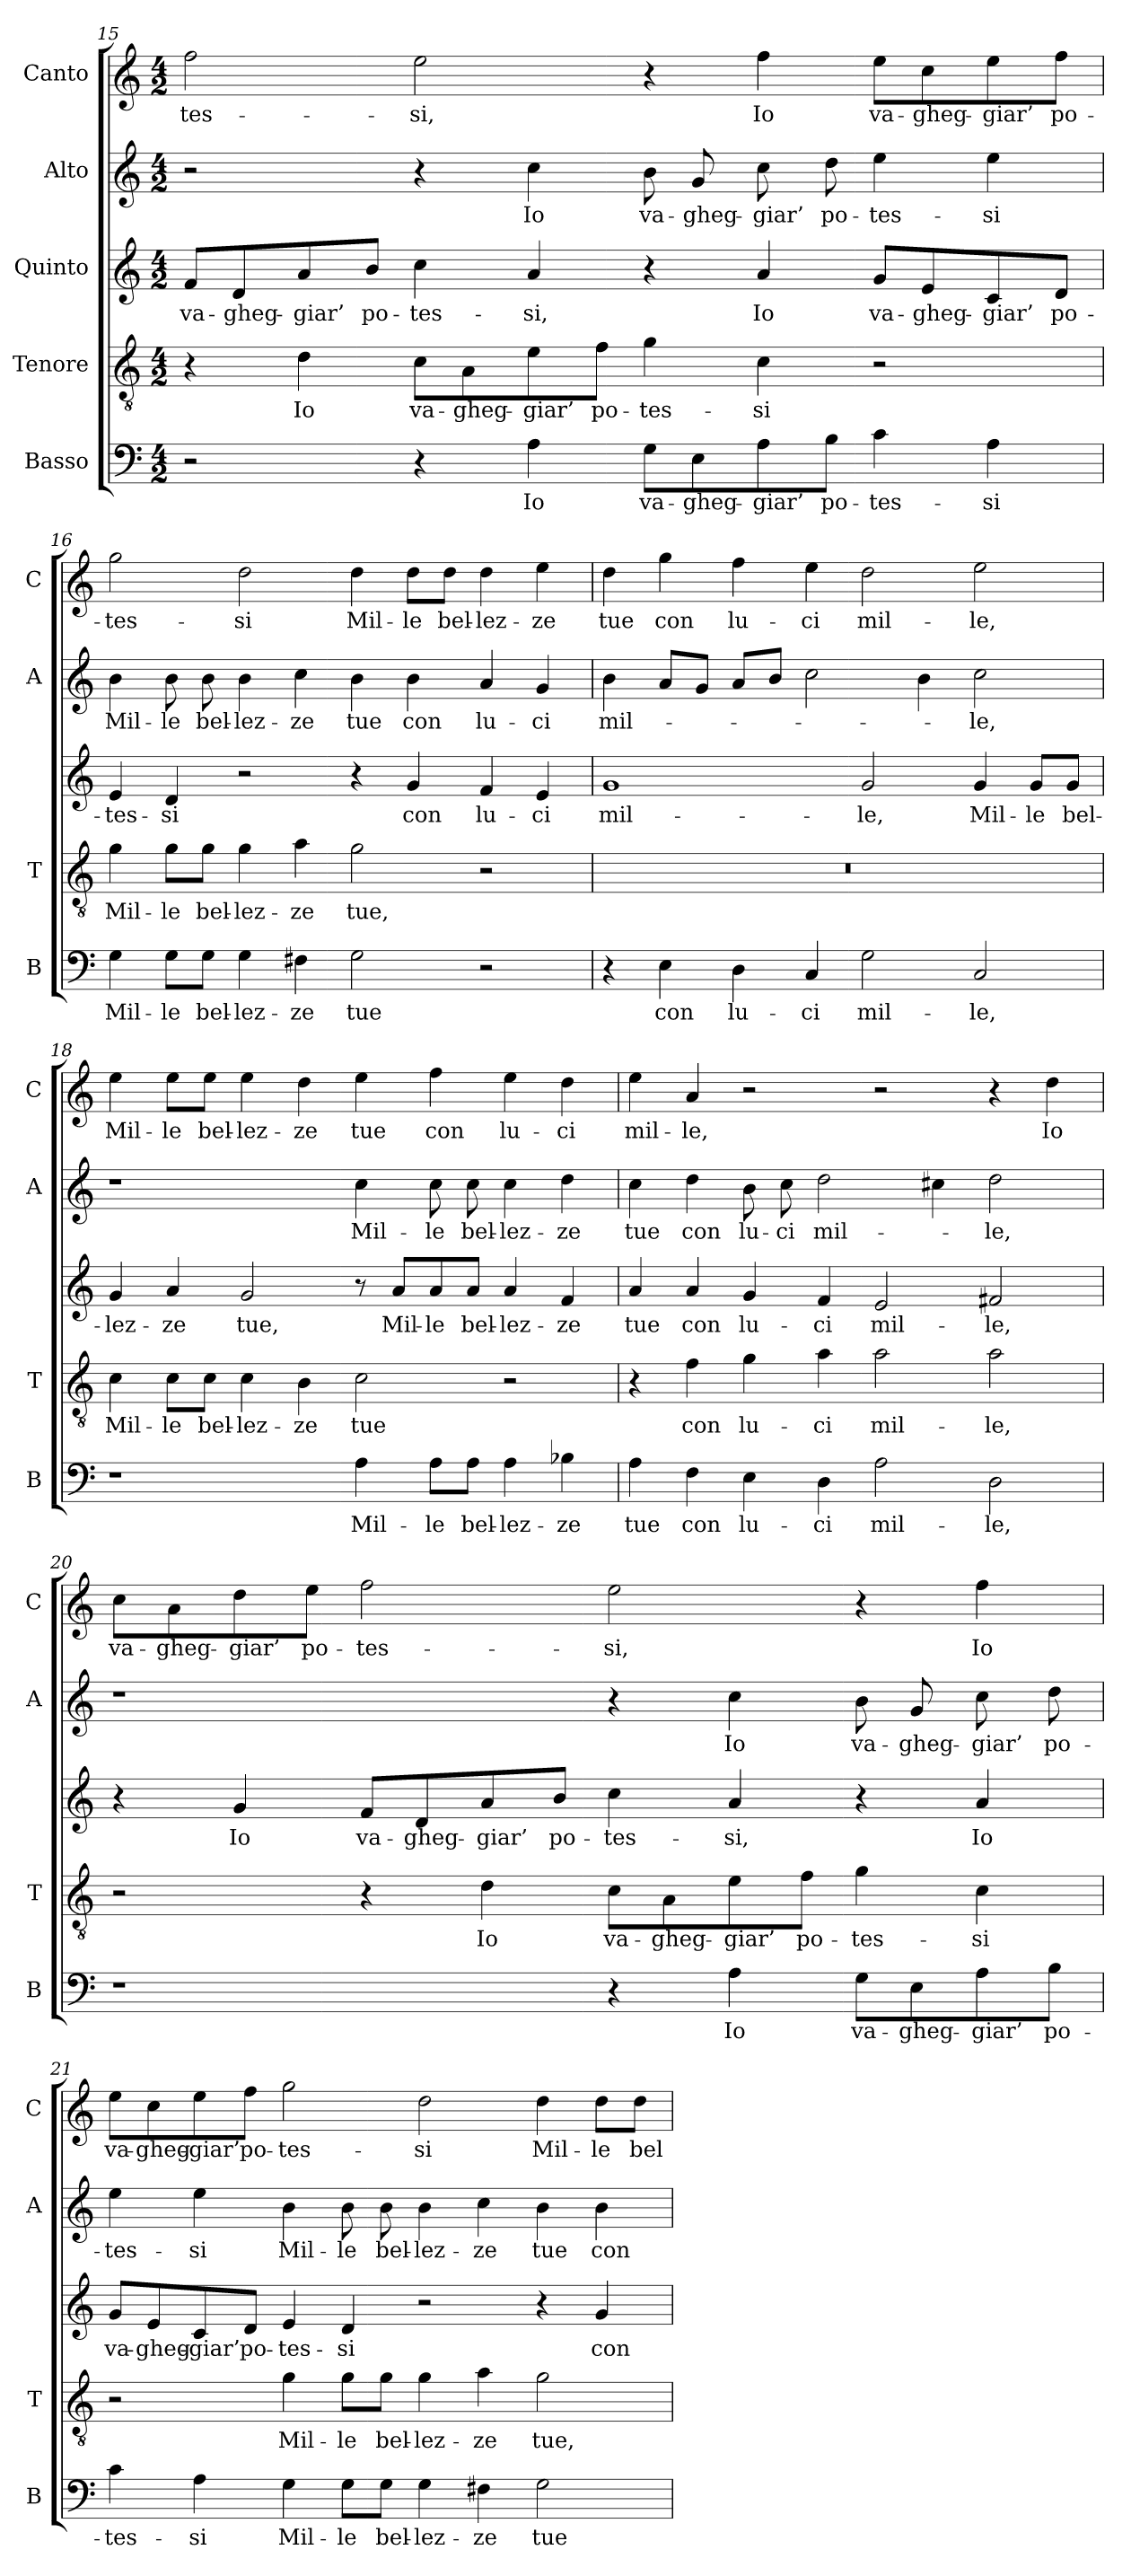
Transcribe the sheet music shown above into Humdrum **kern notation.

**kern	**text	**kern	**text	**kern	**text	**kern	**text	**kern	**text
*part5	*part5	*part4	*part4	*part3	*part3	*part2	*part2	*part1	*part1
*staff5	*staff5	*staff4	*staff4	*staff3	*staff3	*staff2	*staff2	*staff1	*staff1
*I"Basso	*	*I"Tenore	*	*I"Quinto	*	*I"Alto	*	*I"Canto	*
*I'B	*	*I'T	*	*	*	*I'A	*	*I'C	*
*clefF4	*	*clefGv2	*	*clefG2	*	*clefG2	*	*clefG2	*
*k[]	*	*k[]	*	*k[]	*	*k[]	*	*k[]	*
*M4/2	*	*M4/2	*	*M4/2	*	*M4/2	*	*M4/2	*
=15	=15	=15	=15	=15	=15	=15	=15	=15	=15
2r	.	4r	.	8f/L	va-	2r	.	2ff	-tes-
.	.	.	.	8d/	-gheg-	.	.	.	.
.	.	4d	Io	8a/	-giar’	.	.	.	.
.	.	.	.	8b/J	po-	.	.	.	.
4r	.	8c\L	va-	4cc	-tes-	4r	.	2ee	-si,
.	.	8A\	-gheg-	.	.	.	.	.	.
4A	Io	8e\	-giar’	4a	-si,	4cc	Io	.	.
.	.	8f\J	po-	.	.	.	.	.	.
8G\L	va-	4g	-tes-	4r	.	8b	va-	4r	.
8E\	-gheg-	.	.	.	.	8g	-gheg-	.	.
8A\	-giar’	4c	-si	4a	Io	8cc	-giar’	4ff	Io
8B\J	po-	.	.	.	.	8dd	po-	.	.
4c	-tes-	2r	.	8g/L	va-	4ee	-tes-	8ee\L	va-
.	.	.	.	8e/	-gheg-	.	.	8cc\	-gheg-
4A	-si	.	.	8c/	-giar’	4ee	-si	8ee\	-giar’
.	.	.	.	8d/J	po-	.	.	8ff\J	po-
=16	=16	=16	=16	=16	=16	=16	=16	=16	=16
4G	Mil-	4g	Mil-	4e	-tes-	4b	Mil-	2gg	-tes-
8G\L	-le	8g\L	-le	4d	-si	8b	-le	.	.
8G\J	bel-	8g\J	bel-	.	.	8b	bel-	.	.
4G	-lez-	4g	-lez-	2r	.	4b	-lez-	2dd	-si
4F#X	-ze	4a	-ze	.	.	4cc	-ze	.	.
2G	tue	2g	tue,	4r	.	4b	tue	4dd	Mil-
.	.	.	.	4g	con	4b	con	8dd\L	-le
.	.	.	.	.	.	.	.	8dd\J	bel-
2r	.	2r	.	4f	lu-	4a	lu-	4dd	-lez-
.	.	.	.	4e	-ci	4g	-ci	4ee	-ze
=17	=17	=17	=17	=17	=17	=17	=17	=17	=17
4r	.	0r	.	1g	mil-	4b	mil-	4dd	tue
4E	con	.	.	.	.	8aL	.	4gg	con
.	.	.	.	.	.	8gJ	.	.	.
4D	lu-	.	.	.	.	8aL	.	4ff	lu-
.	.	.	.	.	.	8bJ	.	.	.
4C	-ci	.	.	.	.	2cc	.	4ee	-ci
2G	mil-	.	.	2g	-le,	.	.	2dd	mil-
.	.	.	.	.	.	4b	.	.	.
2C	-le,	.	.	4g	Mil-	2cc	-le,	2ee	-le,
.	.	.	.	8g/L	-le	.	.	.	.
.	.	.	.	8g/J	bel-	.	.	.	.
=18	=18	=18	=18	=18	=18	=18	=18	=18	=18
1r	.	4c	Mil-	4g	-lez-	1r	.	4ee	Mil-
.	.	8c\L	-le	4a	-ze	.	.	8ee\L	-le
.	.	8c\J	bel-	.	.	.	.	8ee\J	bel-
.	.	4c	-lez-	2g	tue,	.	.	4ee	-lez-
.	.	4B	-ze	.	.	.	.	4dd	-ze
4A	Mil-	2c	tue	8r	.	4cc	Mil-	4ee	tue
.	.	.	.	8a/L	Mil-	.	.	.	.
8A\L	-le	.	.	8a/	-le	8cc	-le	4ff	con
8A\J	bel-	.	.	8a/J	bel-	8cc	bel-	.	.
4A	-lez-	2r	.	4a	-lez-	4cc	-lez-	4ee	lu-
4B-X	-ze	.	.	4f	-ze	4dd	-ze	4dd	-ci
=19	=19	=19	=19	=19	=19	=19	=19	=19	=19
4A	tue	4r	.	4a	tue	4cc	tue	4ee	mil-
4F	con	4f	con	4a	con	4dd	con	4a	-le,
4E	lu-	4g	lu-	4g	lu-	8b	lu-	2r	.
.	.	.	.	.	.	8cc	-ci	.	.
4D	-ci	4a	-ci	4f	-ci	2dd	mil-	.	.
2A	mil-	2a	mil-	2e	mil-	.	.	2r	.
.	.	.	.	.	.	4cc#X	.	.	.
2D	-le,	2a	-le,	2f#X	-le,	2dd	-le,	4r	.
.	.	.	.	.	.	.	.	4dd	Io
=20	=20	=20	=20	=20	=20	=20	=20	=20	=20
1r	.	2r	.	4r	.	1r	.	8cc\L	va-
.	.	.	.	.	.	.	.	8a\	-gheg-
.	.	.	.	4g	Io	.	.	8dd\	-giar’
.	.	.	.	.	.	.	.	8ee\J	po-
.	.	4r	.	8f/L	va-	.	.	2ff	-tes-
.	.	.	.	8d/	-gheg-	.	.	.	.
.	.	4d	Io	8a/	-giar’	.	.	.	.
.	.	.	.	8b/J	po-	.	.	.	.
4r	.	8c\L	va-	4cc	-tes-	4r	.	2ee	-si,
.	.	8A\	-gheg-	.	.	.	.	.	.
4A	Io	8e\	-giar’	4a	-si,	4cc	Io	.	.
.	.	8f\J	po-	.	.	.	.	.	.
8G\L	va-	4g	-tes-	4r	.	8b	va-	4r	.
8E\	-gheg-	.	.	.	.	8g	-gheg-	.	.
8A\	-giar’	4c	-si	4a	Io	8cc	-giar’	4ff	Io
8B\J	po-	.	.	.	.	8dd	po-	.	.
=21	=21	=21	=21	=21	=21	=21	=21	=21	=21
4c	-tes-	2r	.	8g/L	va-	4ee	-tes-	8ee\L	va-
.	.	.	.	8e/	-gheg-	.	.	8cc\	-gheg-
4A	-si	.	.	8c/	-giar’	4ee	-si	8ee\	-giar’
.	.	.	.	8d/J	po-	.	.	8ff\J	po-
4G	Mil-	4g	Mil-	4e	-tes-	4b	Mil-	2gg	-tes-
8G\L	-le	8g\L	-le	4d	-si	8b	-le	.	.
8G\J	bel-	8g\J	bel-	.	.	8b	bel-	.	.
4G	-lez-	4g	-lez-	2r	.	4b	-lez-	2dd	-si
4F#X	-ze	4a	-ze	.	.	4cc	-ze	.	.
2G	tue	2g	tue,	4r	.	4b	tue	4dd	Mil-
.	.	.	.	4g	con	4b	con	8dd\L	-le
.	.	.	.	.	.	.	.	8dd\J	bel-
=	=	=	=	=	=	=	=	=	=
*-	*-	*-	*-	*-	*-	*-	*-	*-	*-
